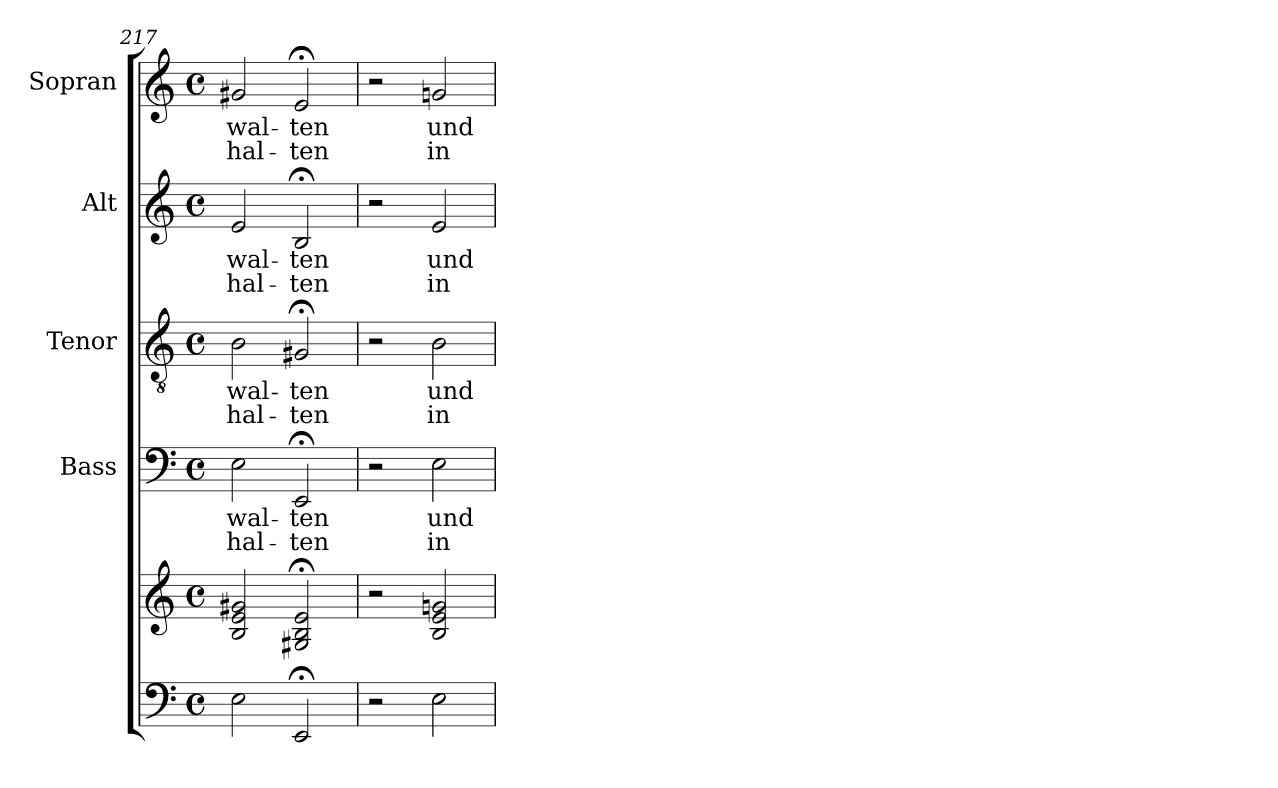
**kern	**kern	**kern	**text	**text	**kern	**text	**text	**kern	**text	**text	**kern	**text	**text
*part5	*part5	*part4	*part4	*part4	*part3	*part3	*part3	*part2	*part2	*part2	*part1	*part1	*part1
*staff6	*staff5	*staff4	*staff4	*staff4	*staff3	*staff3	*staff3	*staff2	*staff2	*staff2	*staff1	*staff1	*staff1
*	*	*I"Bass	*	*	*I"Tenor	*	*	*I"Alt	*	*	*I"Sopran	*	*
*	*	*I'B.	*	*	*I'T.	*	*	*I'A.	*	*	*I'S.	*	*
*clefF4	*clefG2	*clefF4	*	*	*clefGv2	*	*	*clefG2	*	*	*clefG2	*	*
*k[]	*k[]	*k[]	*	*	*k[]	*	*	*k[]	*	*	*k[]	*	*
*C:	*C:	*C:	*	*	*C:	*	*	*C:	*	*	*C:	*	*
*M4/4	*M4/4	*M4/4	*	*	*M4/4	*	*	*M4/4	*	*	*M4/4	*	*
*met(c)	*met(c)	*met(c)	*	*	*met(c)	*	*	*met(c)	*	*	*met(c)	*	*
=217	=217	=217	=217	=217	=217	=217	=217	=217	=217	=217	=217	=217	=217
!	!	!	!LO:LY:b	!LO:LY:b	!	!LO:LY:b	!LO:LY:b	!	!LO:LY:b	!LO:LY:b	!	!LO:LY:b	!LO:LY:b
2E\	2B/ 2e/ 2g#X/	2E\	wal-	-hal-	2B\	wal-	-hal-	2e/	wal-	-hal-	2g#X/	wal-	-hal-
!	!	!	!LO:LY:b	!LO:LY:b	!	!LO:LY:b	!LO:LY:b	!	!LO:LY:b	!LO:LY:b	!	!LO:LY:b	!LO:LY:b
2EE;</	2G#X/;< 2B/;< 2e/;<	2EE;</	-ten	-ten	2G#X;</	-ten	-ten	2B;</	-ten	-ten	2e;</	-ten	-ten
!!LO:LB:g=z
=218	=218	=218	=218	=218	=218	=218	=218	=218	=218	=218	=218	=218	=218
2r	2r	2r	.	.	2r	.	.	2r	.	.	2r	.	.
!	!	!	!LO:LY:b	!LO:LY:b	!	!LO:LY:b	!LO:LY:b	!	!LO:LY:b	!LO:LY:b	!	!LO:LY:b	!LO:LY:b
2E\	2B/ 2e/ 2gn/	2E\	und	in	2B\	und	in	2e/	und	in	2gn/	und	in
=	=	=	=	=	=	=	=	=	=	=	=	=	=
*-	*-	*-	*-	*-	*-	*-	*-	*-	*-	*-	*-	*-	*-
